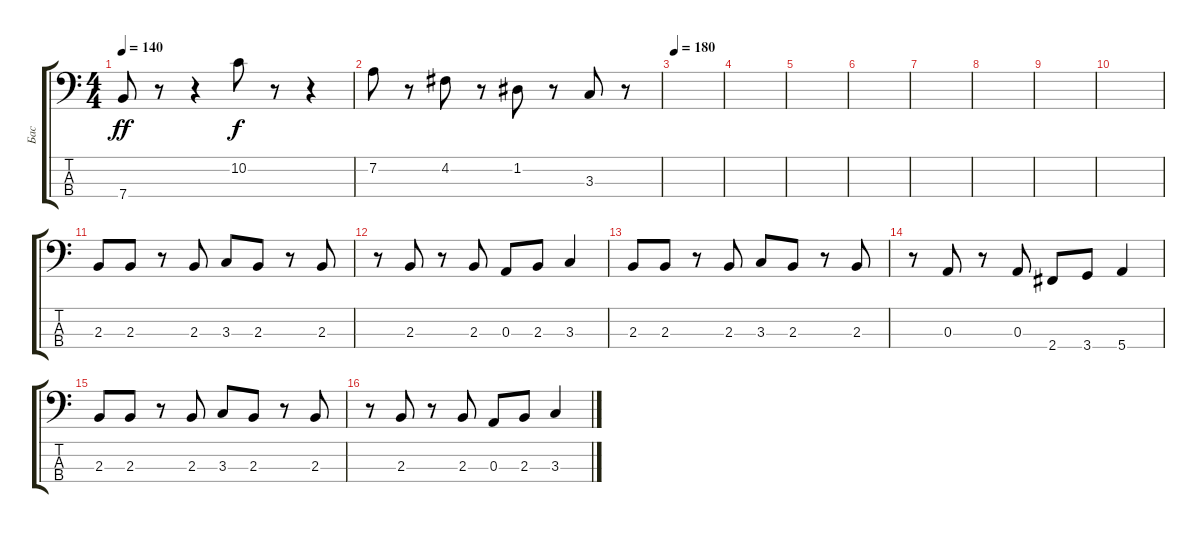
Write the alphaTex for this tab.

\track ("Бас" "Бас") {instrument electricbassfinger}
\staff {score tabs}
\tuning (G2 D2 A1 E1) {hide}
\ts (4 4)
\tempo 140
\clef f4
\ks c
7.4.8{dy ff volume 9} r.8 r.4 10.2.8{dy f} r.8 r.4 |
7.2.8 r.8 4.2.8 r.8 1.2.8 r.8 3.3.8 r.8 |
\tempo 180
|
|
|
|
|
|
|
|
2.3.8{volume 11 instrument electricbassfinger} 2.3.8 r.8 2.3.8 3.3.8 2.3.8 r.8 2.3.8 |
r.8 2.3.8 r.8 2.3.8 0.3.8 2.3.8 3.3.4 |
2.3.8 2.3.8 r.8 2.3.8 3.3.8 2.3.8 r.8 2.3.8 |
r.8 0.3.8 r.8 0.3.8 2.4.8 3.4.8 5.4.4 |
2.3.8 2.3.8 r.8 2.3.8 3.3.8 2.3.8 r.8 2.3.8 |
r.8 2.3.8 r.8 2.3.8 0.3.8 2.3.8 3.3.4
